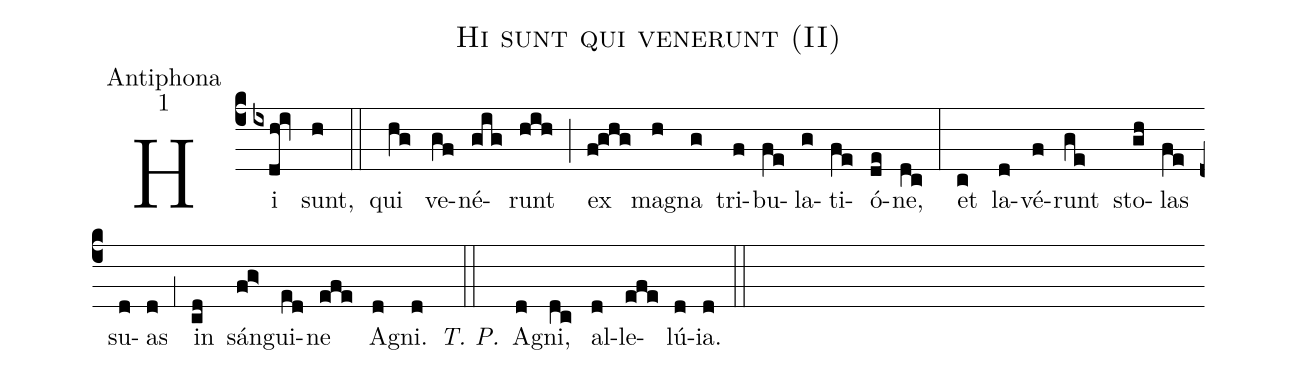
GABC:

name:Hi sunt qui venerunt (II);
office-part:Antiphona;
mode:1;
%%
(c4) Hi(ixdh!iv) sunt,(h) (::)
qui(hg) ve(gf)né(gig)runt(hih) (;) ex(f!ghg) ma(h)gna(g) tri(f)bu(fe)la(g)ti(fe)ó(de)ne,(dc) (:)
et(c) la(d)vé(f)runt(ge) sto(gh)las(fe) su(d)as(d) (,1) in(cd) sán(fg>)gui(ed)ne(efe) A(d)gni.(d) <i>T. P.</i>(::) A(d)gni,(dc) al(d)le(efe)lú(d)ia.(d) (::)
